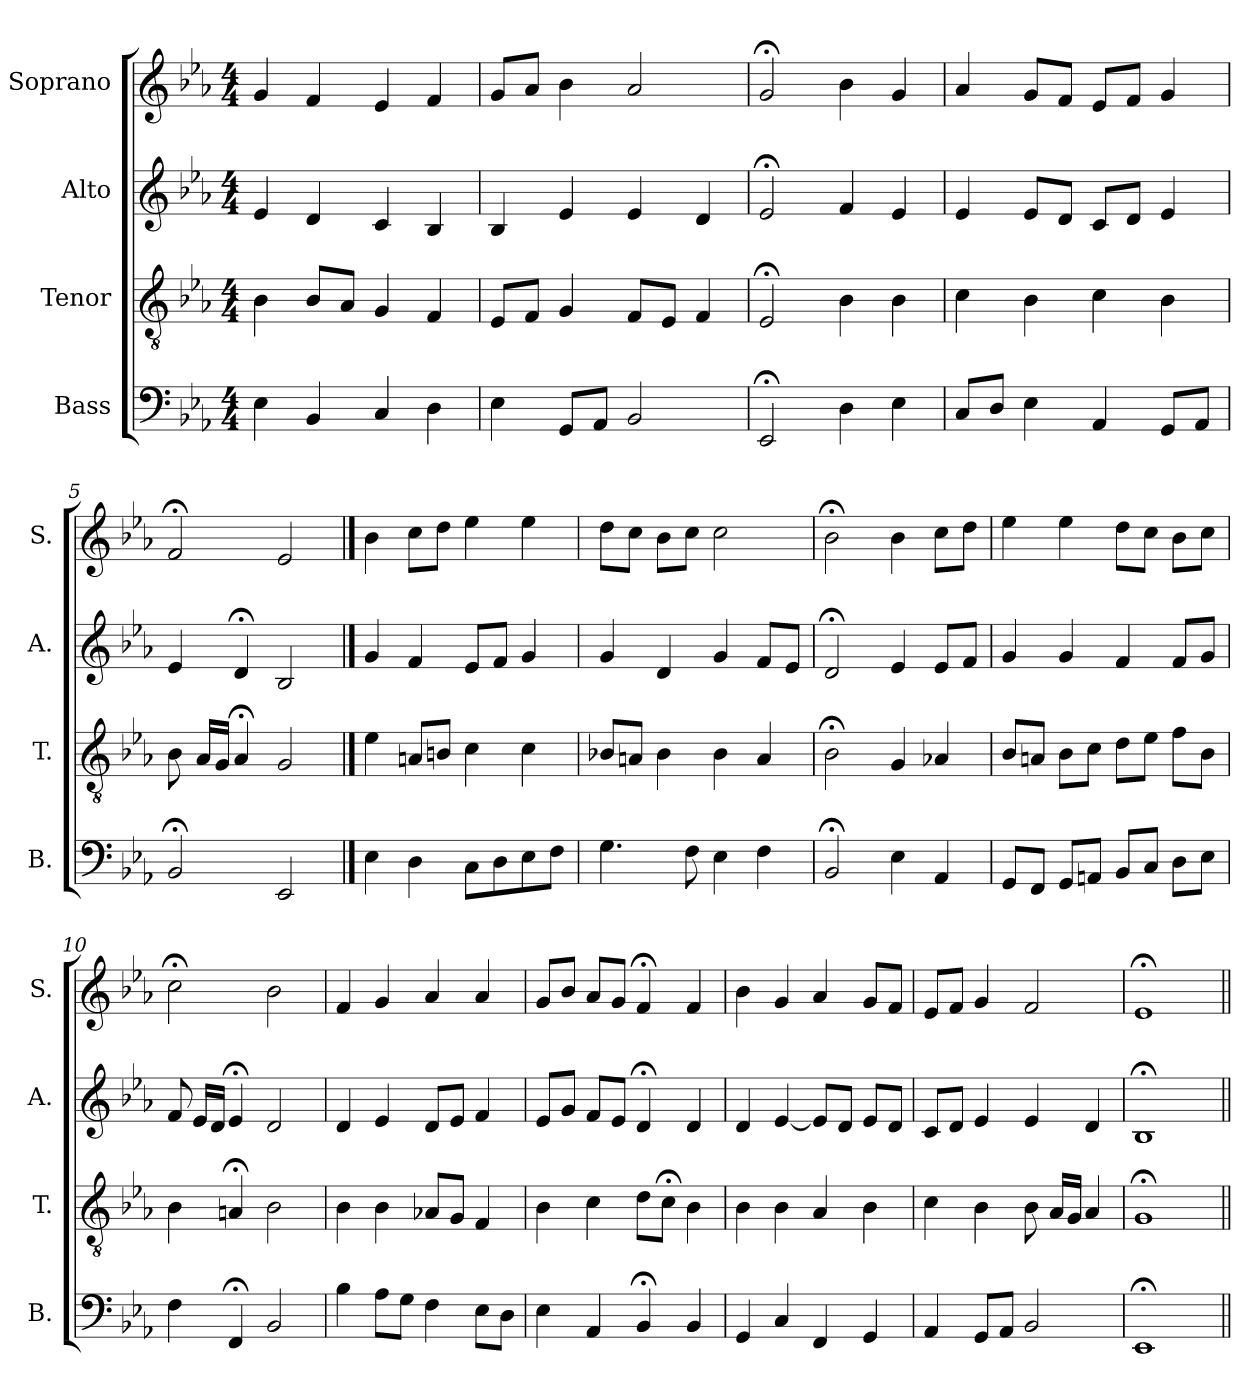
**kern	**kern	**kern	**kern
*part4	*part3	*part2	*part1
*staff4	*staff3	*staff2	*staff1
*I"Bass	*I"Tenor	*I"Alto	*I"Soprano
*I'B.	*I'T.	*I'A.	*I'S.
*clefF4	*clefGv2	*clefG2	*clefG2
*	*ITrd7c12	*	*
*k[b-e-a-]	*k[b-e-a-]	*k[b-e-a-]	*k[b-e-a-]
*E-:	*E-:	*E-:	*E-:
*M4/4	*M4/4	*M4/4	*M4/4
=1	=1	=1	=1
4E-\	4BB-\	4e-/	4g/
4BB-/	8BB-/L	4d/	4f/
.	8AA-/J	.	.
4C/	4GG/	4c/	4e-/
4D\	4FF/	4B-/	4f/
=2	=2	=2	=2
4E-\	8EE-/L	4B-/	8g/L
.	8FF/J	.	8a-/J
8GG/L	4GG/	4e-/	4b-\
8AA-/J	.	.	.
2BB-/	8FF/L	4e-/	2a-/
.	8EE-/J	.	.
.	4FF/	4d/	.
=3	=3	=3	=3
2EE-;</	2EE-;</	2e-;</	2g;</
4D\	4BB-\	4f/	4b-\
4E-\	4BB-\	4e-/	4g/
=4	=4	=4	=4
8C/L	4C\	4e-/	4a-/
8D/J	.	.	.
4E-\	4BB-\	8e-/L	8g/L
.	.	8d/J	8f/J
4AA-/	4C\	8c/L	8e-/L
.	.	8d/J	8f/J
8GG/L	4BB-\	4e-/	4g/
8AA-/J	.	.	.
!!LO:LB:g=z
=5	=5	=5	=5
2BB-;</	8BB-\	4e-/	2f;</
.	16AA-/LL	.	.
.	16GG/JJ	.	.
.	4AA-;</	4d;</	.
2EE-/	2GG/	2B-/	2e-/
==6	==6	==6	==6
4E-\	4E-\	4g/	4b-\
4D\	8AAn/L	4f/	8cc\L
.	8BBn/J	.	8dd\J
8C\L	4C\	8e-/L	4ee-\
8D\	.	8f/J	.
8E-\	4C\	4g/	4ee-\
8F\J	.	.	.
=7	=7	=7	=7
4.G\	8BB-X/L	4g/	8dd\L
.	8AAn/J	.	8cc\J
.	4BB-\	4d/	8b-\L
8F\	.	.	8cc\J
4E-\	4BB-\	4g/	2cc\
4F\	4AA/	8f/L	.
.	.	8e-/J	.
=8	=8	=8	=8
2BB-;</	2BB-;<\	2d;</	2b-;<\
4E-\	4GG/	4e-/	4b-\
4AA-/	4AA-X/	8e-/L	8cc\L
.	.	8f/J	8dd\J
!!LO:PB:g=z
=9	=9	=9	=9
8GG/L	8BB-/L	4g/	4ee-\
8FF/J	8AAn/J	.	.
8GG/L	8BB-\L	4g/	4ee-\
8AAn/J	8C\J	.	.
8BB-/L	8D\L	4f/	8dd\L
8C/J	8E-\J	.	8cc\J
8D\L	8F\L	8f/L	8b-\L
8E-\J	8BB-\J	8g/J	8cc\J
=10	=10	=10	=10
4F\	4BB-\	8f/	2cc;<\
.	.	16e-/LL	.
.	.	16d/JJ	.
4FF;</	4AAn;</	4e-;</	.
2BB-/	2BB-\	2d/	2b-\
=11	=11	=11	=11
4B-\	4BB-\	4d/	4f/
8A-\L	4BB-\	4e-/	4g/
8G\J	.	.	.
4F\	8AA-X/L	8d/L	4a-/
.	8GG/J	8e-/J	.
8E-\L	4FF/	4f/	4a-/
8D\J	.	.	.
!!LO:LB:g=z
=12	=12	=12	=12
4E-\	4BB-\	8e-/L	8g/L
.	.	8g/J	8b-/J
4AA-/	4C\	8f/L	8a-/L
.	.	8e-/J	8g/J
4BB-;</	8D\L	4d;</	4f;</
.	8C;<\J	.	.
4BB-/	4BB-\	4d/	4f/
=13	=13	=13	=13
4GG/	4BB-\	4d/	4b-\
4C/	4BB-\	[4e-/	4g/
4FF/	4AA-/	8e-/L]	4a-/
.	.	8d/J	.
4GG/	4BB-\	8e-/L	8g/L
.	.	8d/J	8f/J
=14	=14	=14	=14
4AA-/	4C\	8c/L	8e-/L
.	.	8d/J	8f/J
8GG/L	4BB-\	4e-/	4g/
8AA-/J	.	.	.
2BB-/	8BB-\	4e-/	2f/
.	16AA-/LL	.	.
.	16GG/JJ	.	.
.	4AA-/	4d/	.
=15	=15	=15	=15
1EE-;</	1GG;</	1B-;</	1e-;</
=||	=||	=||	=||
*-	*-	*-	*-
